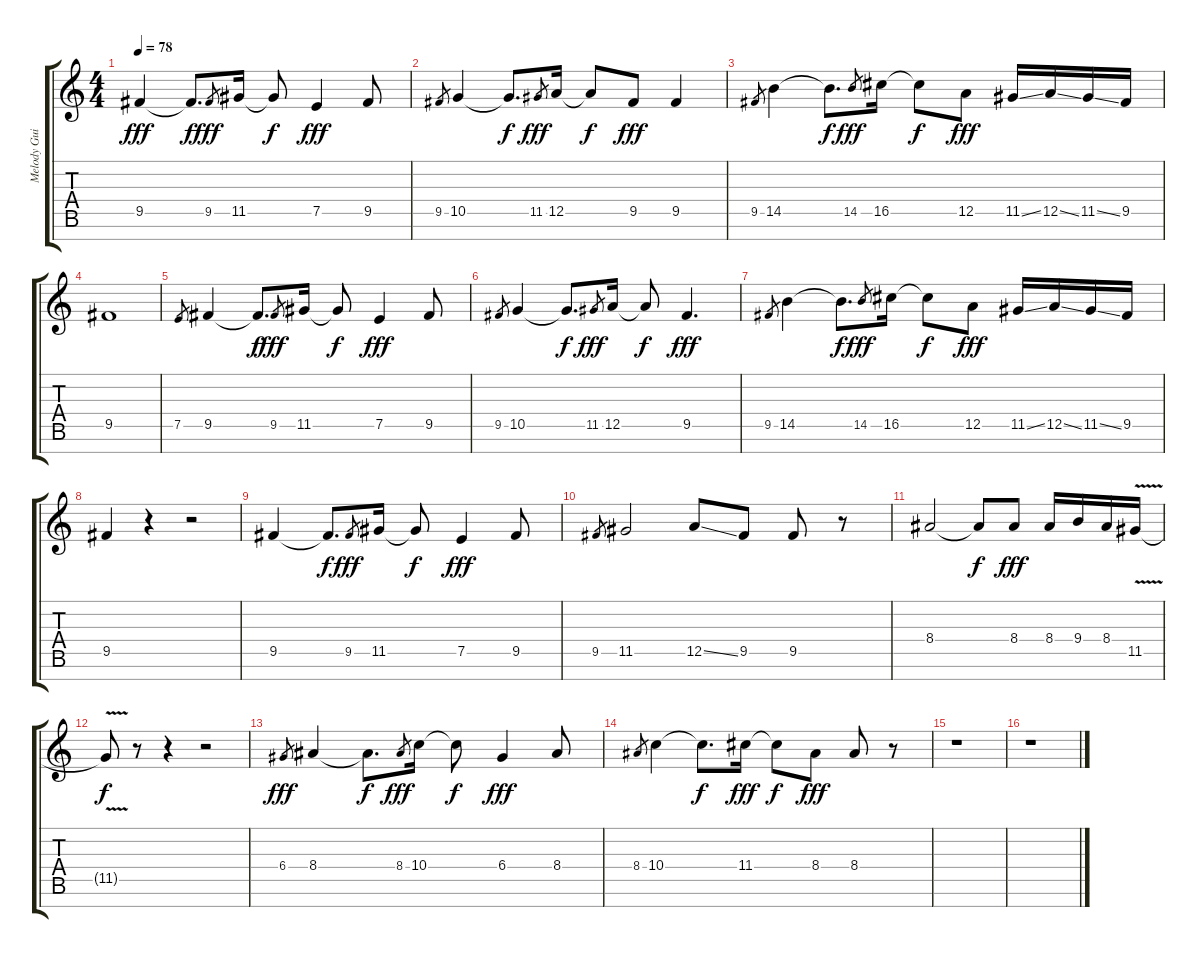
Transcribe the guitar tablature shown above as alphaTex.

\track ("Melody Guitar" "Melody Gui") {instrument distortionguitar}
\staff {score tabs}
\tuning (E4 B3 G3 D3 A2 E2 B1) {hide}
\ts (4 4)
\tempo 78
\clef g2
\ks c
9.5.4{dy fff} 9.5{t}.8{d dy f} 9.5.8{gr dy fff} 11.5.16 11.5{t}.8{dy f} 7.5.4{dy fff} 9.5.8 |
9.5.8{gr} 10.5.4 10.5{t}.8{d dy f} 11.5.8{gr dy fff} 12.5.16 12.5{t}.8{dy f} 9.5.8{dy fff} 9.5.4 |
9.5.8{gr} 14.5.4 14.5{t}.8{d dy f} 14.5.8{gr dy fff} 16.5.16 16.5{t}.8{dy f} 12.5.8{dy fff} 11.5{ss}.16 12.5{ss}.16 11.5{ss}.16 9.5.16 |
9.5.1 |
7.5.8{gr} 9.5.4 9.5{t}.8{d dy f} 9.5.8{gr dy fff} 11.5.16 11.5{t}.8{dy f} 7.5.4{dy fff} 9.5.8 |
9.5.8{gr} 10.5.4 10.5{t}.8{d dy f} 11.5.8{gr dy fff} 12.5.16 12.5{t}.8{dy f} 9.5.4{d dy fff} |
9.5.8{gr} 14.5.4 14.5{t}.8{d dy f} 14.5.8{gr dy fff} 16.5.16 16.5{t}.8{dy f} 12.5.8{dy fff} 11.5{ss}.16 12.5{ss}.16 11.5{ss}.16 9.5.16 |
9.5.4 r.4 r.2 |
9.5.4 9.5{t}.8{d dy f} 9.5.8{gr dy fff} 11.5.16 11.5{t}.8{dy f} 7.5.4{dy fff} 9.5.8 |
9.5.8{gr} 11.5.2 12.5{ss}.8 9.5.8 9.5.8 r.8 |
8.4.2 8.4{t}.8{dy f} 8.4.8{dy fff} 8.4.16 9.4.16 8.4.16 11.5{v}.16 |
11.5{t}.8{dy f} r.8 r.4 r.2 |
6.4.8{gr dy fff} 8.4.4 8.4{t}.8{d dy f} 8.4.8{gr dy fff} 10.4.16 10.4{t}.8{dy f} 6.4.4{dy fff} 8.4.8 |
8.4.8{gr} 10.4.4 10.4{t}.8{d dy f} 11.4.16{dy fff} 11.4{t}.8{dy f} 8.4.8{dy fff} 8.4.8 r.8 |
r.1 |
r.1
